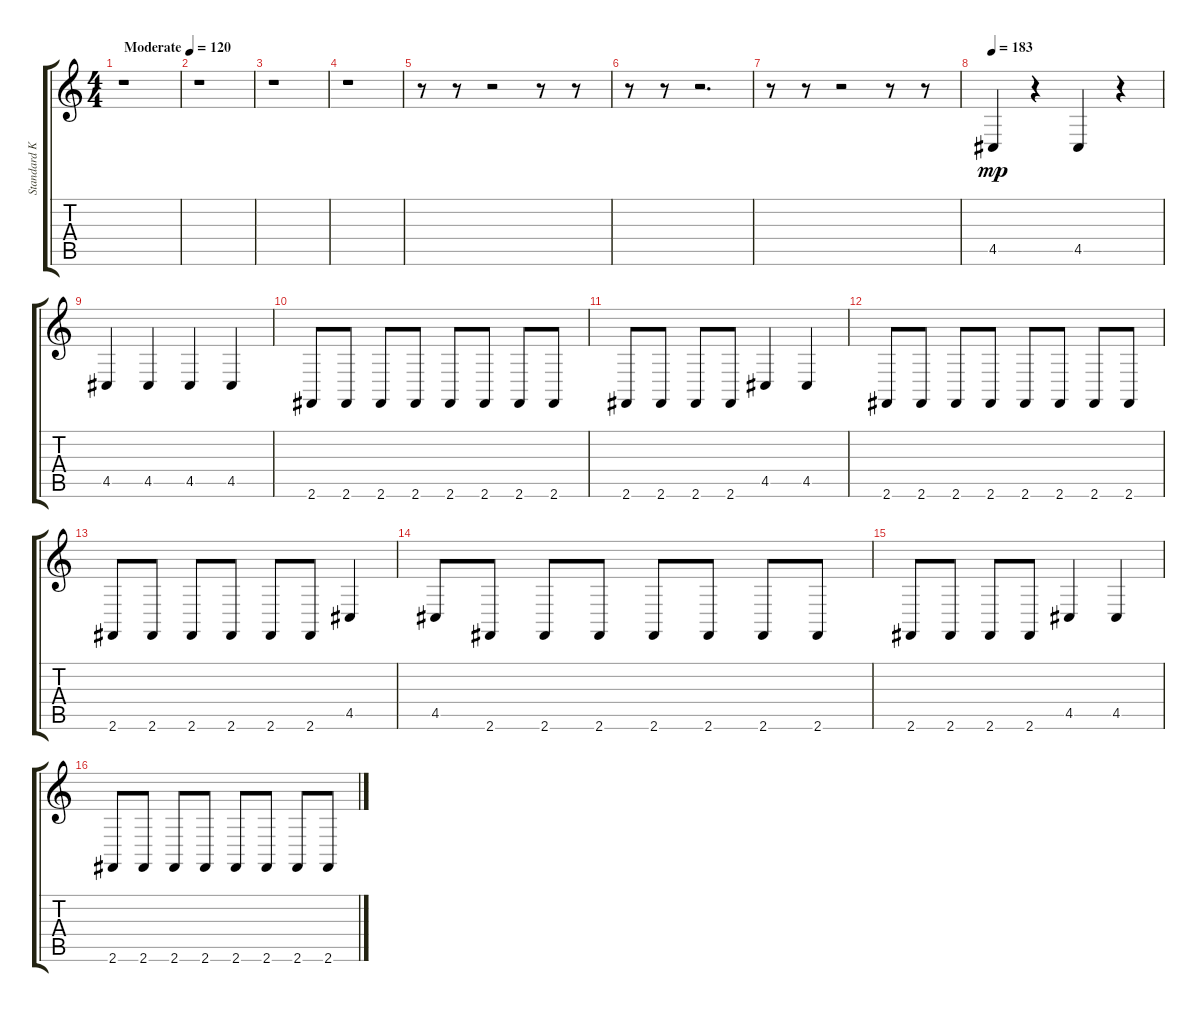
\track ("Standard Kit" "Standard K") {instrument acousticgrandpiano}
\staff {score tabs}
\tuning (E4 B3 G3 D3 A2 E2) {hide}
\ts (4 4)
\tempo (120 "Moderate")
\clef g2
\ks c
r.1{dy mp instrument acousticgrandpiano} |
r.1 |
r.1 |
r.1 |
r.8 r.8 r.2 r.8 r.8 |
r.8 r.8 r.2{d} |
r.8 r.8 r.2 r.8 r.8 |
\tempo 183
4.5.4 r.4 4.5.4 r.4 |
4.5.4 4.5.4 4.5.4 4.5.4 |
2.6.8 2.6.8 2.6.8 2.6.8 2.6.8 2.6.8 2.6.8 2.6.8 |
2.6.8 2.6.8 2.6.8 2.6.8 4.5.4 4.5.4 |
2.6.8 2.6.8 2.6.8 2.6.8 2.6.8 2.6.8 2.6.8 2.6.8 |
2.6.8 2.6.8 2.6.8 2.6.8 2.6.8 2.6.8 4.5.4 |
4.5.8 2.6.8 2.6.8 2.6.8 2.6.8 2.6.8 2.6.8 2.6.8 |
2.6.8 2.6.8 2.6.8 2.6.8 4.5.4 4.5.4 |
2.6.8 2.6.8 2.6.8 2.6.8 2.6.8 2.6.8 2.6.8 2.6.8
